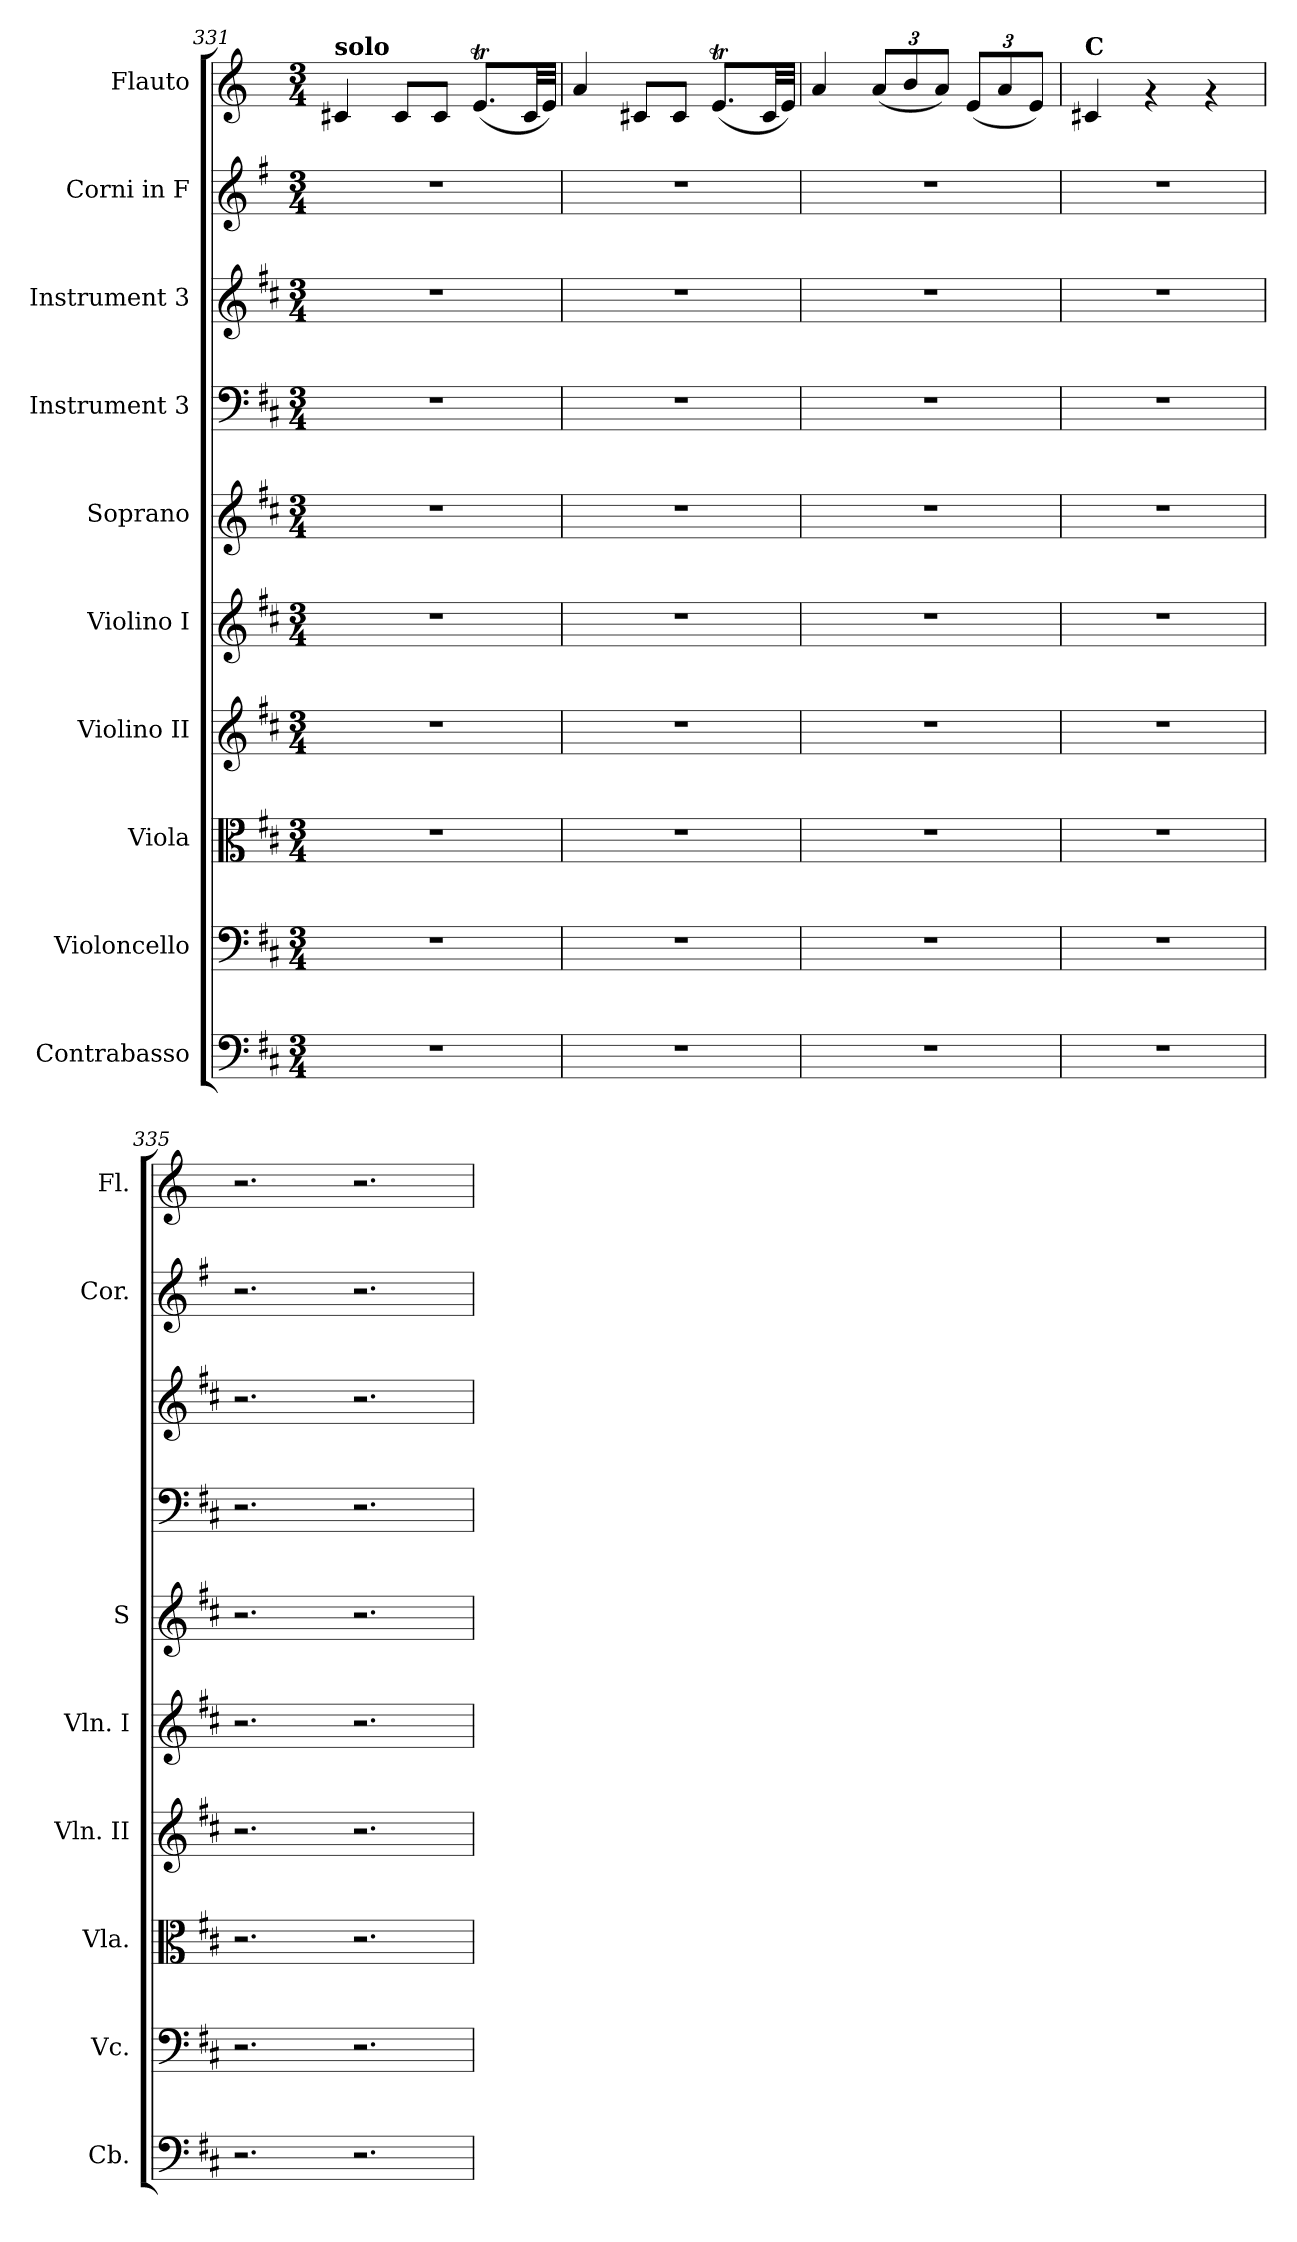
**kern	**kern	**kern	**kern	**kern	**kern	**kern	**kern	**kern	**kern
*part10	*part9	*part8	*part7	*part6	*part5	*part4	*part3	*part2	*part1
*staff10	*staff9	*staff8	*staff7	*staff6	*staff5	*staff4	*staff3	*staff2	*staff1
*I"Contrabasso	*I"Violoncello	*I"Viola	*I"Violino II	*I"Violino I	*I"Soprano	*I"Instrument 3	*I"Instrument 3	*I"Corni in F	*I"Flauto
*I'Cb.	*I'Vc.	*I'Vla.	*I'Vln. II	*I'Vln. I	*I'S	*	*	*I'Cor.	*I'Fl.
!!LO:PB:g=z
*clefF4	*clefF4	*clefC3	*clefG2	*clefG2	*clefG2	*clefF4	*clefG2	*clefG2	*clefG2
*ITrd1c2	*ITrd1c2	*ITrd1c2	*ITrd1c2	*ITrd1c2	*ITrd1c2	*ITrd1c2	*ITrd1c2	*ITrd4c7	*ITrd1c2
*k[]	*k[]	*k[]	*k[]	*k[]	*k[]	*k[]	*k[]	*k[]	*k[b-e-]
*C:	*C:	*C:	*C:	*C:	*C:	*C:	*C:	*C:	*B-:
*M3/4	*M3/4	*M3/4	*M3/4	*M3/4	*M3/4	*M3/4	*M3/4	*M3/4	*M3/4
=331	=331	=331	=331	=331	=331	=331	=331	=331	=331
!	!	!	!	!	!	!	!	!	!LO:TX:a:B:t=solo
2.r	2.r	2.r	2.r	2.r	2.r	2.r	2.r	2.r	4Bn/
.	.	.	.	.	.	.	.	.	8B/L
.	.	.	.	.	.	.	.	.	8B/J
.	.	.	.	.	.	.	.	.	(<8.dt/L
.	.	.	.	.	.	.	.	.	32B/
.	.	.	.	.	.	.	.	.	32d/J)
=332	=332	=332	=332	=332	=332	=332	=332	=332	=332
2.r	2.r	2.r	2.r	2.r	2.r	2.r	2.r	2.r	4g/
.	.	.	.	.	.	.	.	.	8Bn/L
.	.	.	.	.	.	.	.	.	8B/J
.	.	.	.	.	.	.	.	.	(<8.dt/L
.	.	.	.	.	.	.	.	.	32B/
.	.	.	.	.	.	.	.	.	32d/J)
=333	=333	=333	=333	=333	=333	=333	=333	=333	=333
2.r	2.r	2.r	2.r	2.r	2.r	2.r	2.r	2.r	4g/
*	*	*	*	*	*	*	*	*	*Xbrackettup
.	.	.	.	.	.	.	.	.	(<12g/L
.	.	.	.	.	.	.	.	.	12a/
.	.	.	.	.	.	.	.	.	12g/J)
.	.	.	.	.	.	.	.	.	(<12d/L
.	.	.	.	.	.	.	.	.	12g/
.	.	.	.	.	.	.	.	.	12d/J)
!!LO:LB:g=z
=334	=334	=334	=334	=334	=334	=334	=334	=334	=334
!	!	!	!	!	!	!	!	!	!LO:TX:a:B:t=C
2.r	2.r	2.r	2.r	2.r	2.r	2.r	2.r	2.r	4Bn/
.	.	.	.	.	.	.	.	.	4rf
.	.	.	.	.	.	.	.	.	4rf
=335	=335	=335	=335	=335	=335	=335	=335	=335	=335
2.r	2.r	2.r	2.r	2.r	2.r	2.r	2.r	2.r	2.r
2.r	2.r	2.r	2.r	2.r	2.r	2.r	2.r	2.r	2.r
=	=	=	=	=	=	=	=	=	=
*-	*-	*-	*-	*-	*-	*-	*-	*-	*-
